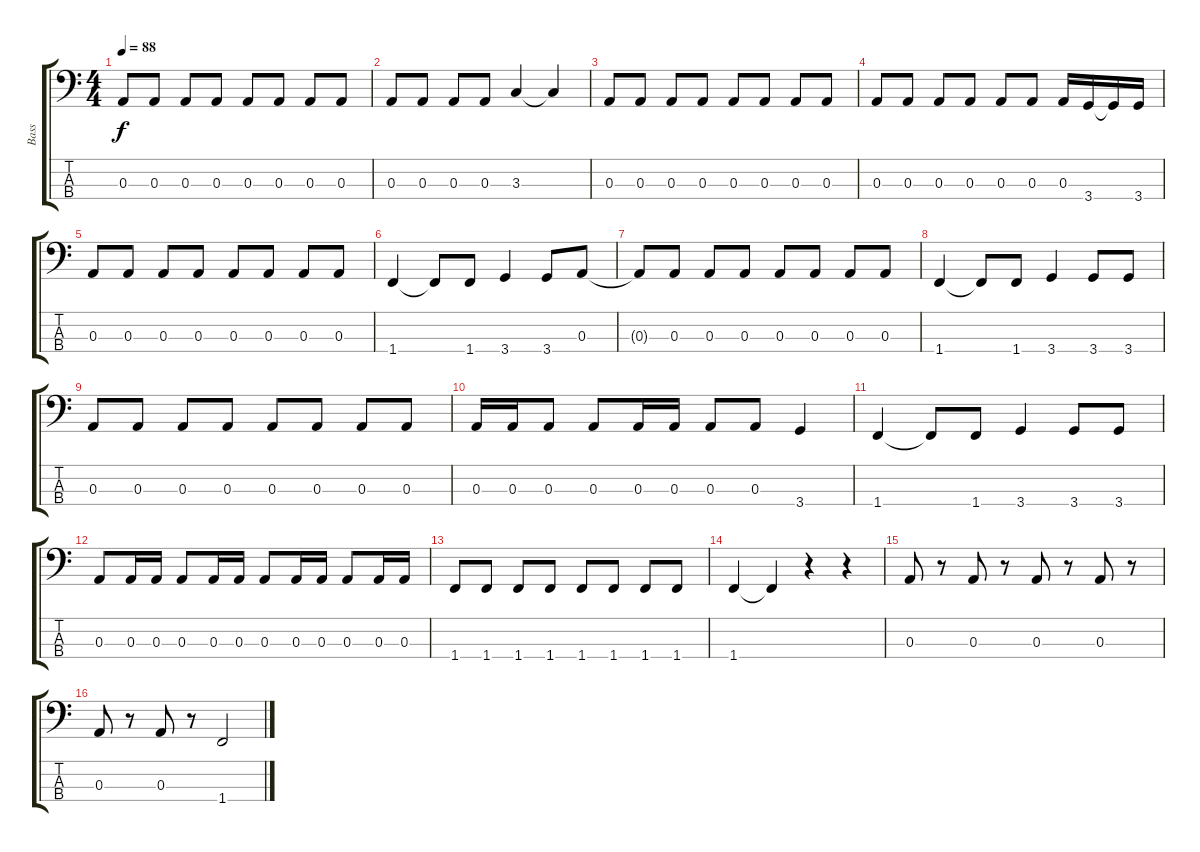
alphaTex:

\track ("Bass" "Bass") {instrument electricbassfinger}
\staff {score tabs}
\tuning (G2 D2 A1 E1) {hide}
\ts (4 4)
\tempo 88
\clef f4
\ks c
0.3.8{dy f} 0.3.8 0.3.8 0.3.8 0.3.8 0.3.8 0.3.8 0.3.8 |
0.3.8 0.3.8 0.3.8 0.3.8 3.3.4 3.3{t}.4 |
0.3.8 0.3.8 0.3.8 0.3.8 0.3.8 0.3.8 0.3.8 0.3.8 |
0.3.8 0.3.8 0.3.8 0.3.8 0.3.8 0.3.8 0.3.16 3.4.16 3.4{t}.16 3.4.16 |
0.3.8 0.3.8 0.3.8 0.3.8 0.3.8 0.3.8 0.3.8 0.3.8 |
1.4.4 1.4{t}.8 1.4.8 3.4.4 3.4.8 0.3.8 |
0.3{t}.8 0.3.8 0.3.8 0.3.8 0.3.8 0.3.8 0.3.8 0.3.8 |
1.4.4 1.4{t}.8 1.4.8 3.4.4 3.4.8 3.4.8 |
0.3.8 0.3.8 0.3.8 0.3.8 0.3.8 0.3.8 0.3.8 0.3.8 |
0.3.16 0.3.16 0.3.8 0.3.8 0.3.16 0.3.16 0.3.8 0.3.8 3.4.4 |
1.4.4 1.4{t}.8 1.4.8 3.4.4 3.4.8 3.4.8 |
0.3.8 0.3.16 0.3.16 0.3.8 0.3.16 0.3.16 0.3.8 0.3.16 0.3.16 0.3.8 0.3.16 0.3.16 |
1.4.8 1.4.8 1.4.8 1.4.8 1.4.8 1.4.8 1.4.8 1.4.8 |
1.4.4 1.4{t}.4 r.4 r.4 |
0.3.8 r.8 0.3.8 r.8 0.3.8 r.8 0.3.8 r.8 |
0.3.8 r.8 0.3.8 r.8 1.4.2
